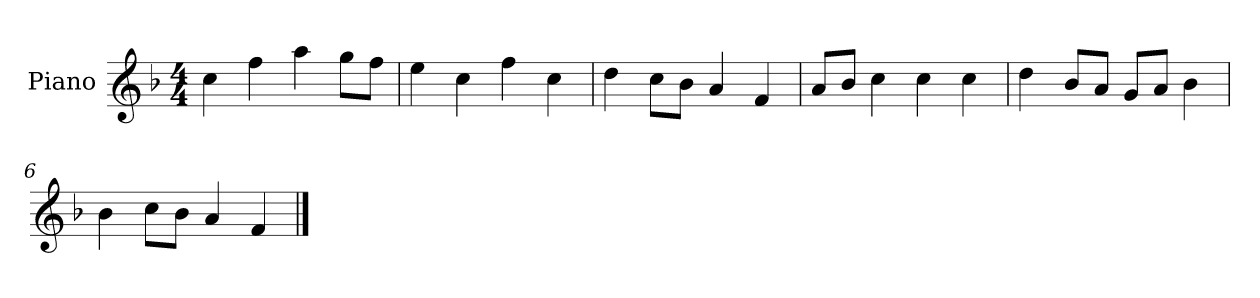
**kern
*part1
*staff1
*I"Piano
*I'P-no
*clefG2
*k[b-]
*M4/4
*MM90
=1
4cc\
4ff\
4aa\
8gg\L
8ff\J
=2
4ee\
4cc\
4ff\
4cc\
=3
4dd\
8cc\L
8b-\J
4a/
4f/
=4
8a/L
8b-/J
4cc\
4cc\
4cc\
=5
4dd\
8b-/L
8a/J
8g/L
8a/J
4b-\
=6
4b-\
8cc\L
8b-\J
4a/
4f/
==
*-
